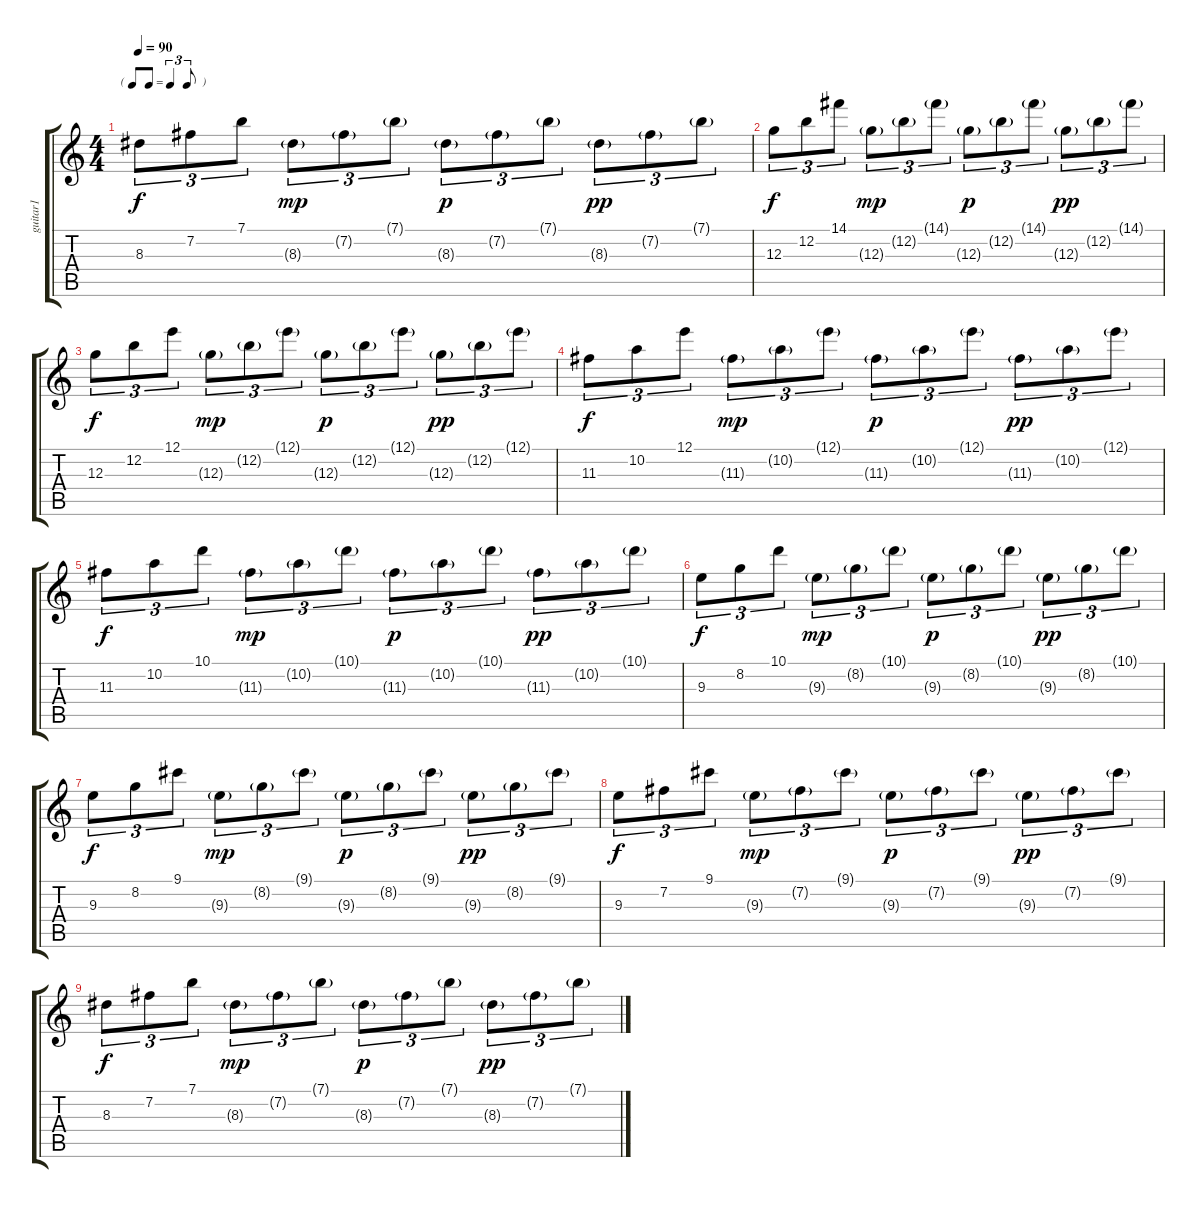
\track ("guitar1" "guitar1") {instrument electricguitarclean}
\staff {score tabs}
\tuning (E4 B3 G3 D3 A2 E2) {hide}
\ts (4 4)
\tf triplet8th
\tempo 90
\clef g2
\ks c
8.3.8{tu (3 2) dy f} 7.2.8{tu (3 2)} 7.1.8{tu (3 2)} 8.3{g}.8{tu (3 2) dy mp} 7.2{g}.8{tu (3 2)} 7.1{g}.8{tu (3 2)} 8.3{g}.8{tu (3 2) dy p} 7.2{g}.8{tu (3 2)} 7.1{g}.8{tu (3 2)} 8.3{g}.8{tu (3 2) dy pp} 7.2{g}.8{tu (3 2)} 7.1{g}.8{tu (3 2)} |
12.3.8{tu (3 2) dy f} 12.2.8{tu (3 2)} 14.1.8{tu (3 2)} 12.3{g}.8{tu (3 2) dy mp} 12.2{g}.8{tu (3 2)} 14.1{g}.8{tu (3 2)} 12.3{g}.8{tu (3 2) dy p} 12.2{g}.8{tu (3 2)} 14.1{g}.8{tu (3 2)} 12.3{g}.8{tu (3 2) dy pp} 12.2{g}.8{tu (3 2)} 14.1{g}.8{tu (3 2)} |
12.3.8{tu (3 2) dy f} 12.2.8{tu (3 2)} 12.1.8{tu (3 2)} 12.3{g}.8{tu (3 2) dy mp} 12.2{g}.8{tu (3 2)} 12.1{g}.8{tu (3 2)} 12.3{g}.8{tu (3 2) dy p} 12.2{g}.8{tu (3 2)} 12.1{g}.8{tu (3 2)} 12.3{g}.8{tu (3 2) dy pp} 12.2{g}.8{tu (3 2)} 12.1{g}.8{tu (3 2)} |
11.3.8{tu (3 2) dy f} 10.2.8{tu (3 2)} 12.1.8{tu (3 2)} 11.3{g}.8{tu (3 2) dy mp} 10.2{g}.8{tu (3 2)} 12.1{g}.8{tu (3 2)} 11.3{g}.8{tu (3 2) dy p} 10.2{g}.8{tu (3 2)} 12.1{g}.8{tu (3 2)} 11.3{g}.8{tu (3 2) dy pp} 10.2{g}.8{tu (3 2)} 12.1{g}.8{tu (3 2)} |
11.3.8{tu (3 2) dy f} 10.2.8{tu (3 2)} 10.1.8{tu (3 2)} 11.3{g}.8{tu (3 2) dy mp} 10.2{g}.8{tu (3 2)} 10.1{g}.8{tu (3 2)} 11.3{g}.8{tu (3 2) dy p} 10.2{g}.8{tu (3 2)} 10.1{g}.8{tu (3 2)} 11.3{g}.8{tu (3 2) dy pp} 10.2{g}.8{tu (3 2)} 10.1{g}.8{tu (3 2)} |
9.3.8{tu (3 2) dy f} 8.2.8{tu (3 2)} 10.1.8{tu (3 2)} 9.3{g}.8{tu (3 2) dy mp} 8.2{g}.8{tu (3 2)} 10.1{g}.8{tu (3 2)} 9.3{g}.8{tu (3 2) dy p} 8.2{g}.8{tu (3 2)} 10.1{g}.8{tu (3 2)} 9.3{g}.8{tu (3 2) dy pp} 8.2{g}.8{tu (3 2)} 10.1{g}.8{tu (3 2)} |
9.3.8{tu (3 2) dy f} 8.2.8{tu (3 2)} 9.1.8{tu (3 2)} 9.3{g}.8{tu (3 2) dy mp} 8.2{g}.8{tu (3 2)} 9.1{g}.8{tu (3 2)} 9.3{g}.8{tu (3 2) dy p} 8.2{g}.8{tu (3 2)} 9.1{g}.8{tu (3 2)} 9.3{g}.8{tu (3 2) dy pp} 8.2{g}.8{tu (3 2)} 9.1{g}.8{tu (3 2)} |
9.3.8{tu (3 2) dy f} 7.2.8{tu (3 2)} 9.1.8{tu (3 2)} 9.3{g}.8{tu (3 2) dy mp} 7.2{g}.8{tu (3 2)} 9.1{g}.8{tu (3 2)} 9.3{g}.8{tu (3 2) dy p} 7.2{g}.8{tu (3 2)} 9.1{g}.8{tu (3 2)} 9.3{g}.8{tu (3 2) dy pp} 7.2{g}.8{tu (3 2)} 9.1{g}.8{tu (3 2)} |
8.3.8{tu (3 2) dy f} 7.2.8{tu (3 2)} 7.1.8{tu (3 2)} 8.3{g}.8{tu (3 2) dy mp} 7.2{g}.8{tu (3 2)} 7.1{g}.8{tu (3 2)} 8.3{g}.8{tu (3 2) dy p} 7.2{g}.8{tu (3 2)} 7.1{g}.8{tu (3 2)} 8.3{g}.8{tu (3 2) dy pp} 7.2{g}.8{tu (3 2)} 7.1{g}.8{tu (3 2)}
